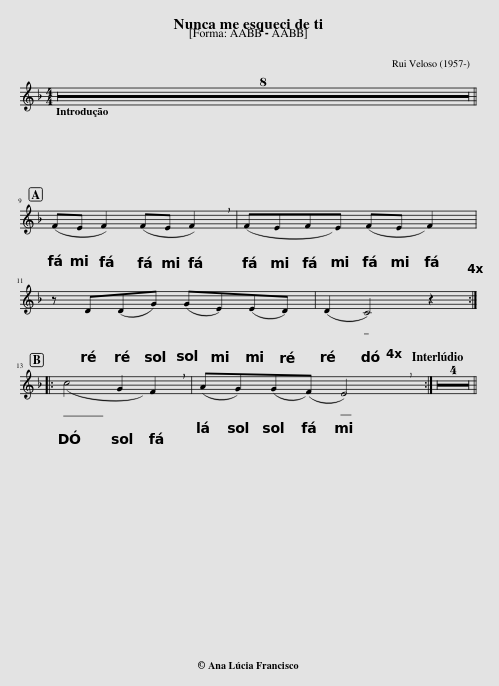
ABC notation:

X:1
L:1/8
M:4/4
I:linebreak $
K:F
V:1 treble
V:1
 z8 | z8 | z8 | z8 | z8 | %5
 z8 | z8 | z8 ||$ (FE) F2 (FE) !breath!F2 | (FE)FE (FE) F2 |$ %10
 z D(DG) (GE)(ED) | (D2 C4) z2 ::$ (c4 G2) !breath!F2 | (AG)(G(F) !breath!E4) :| z8 | %15
 z8 | z8 | z8 || %18
